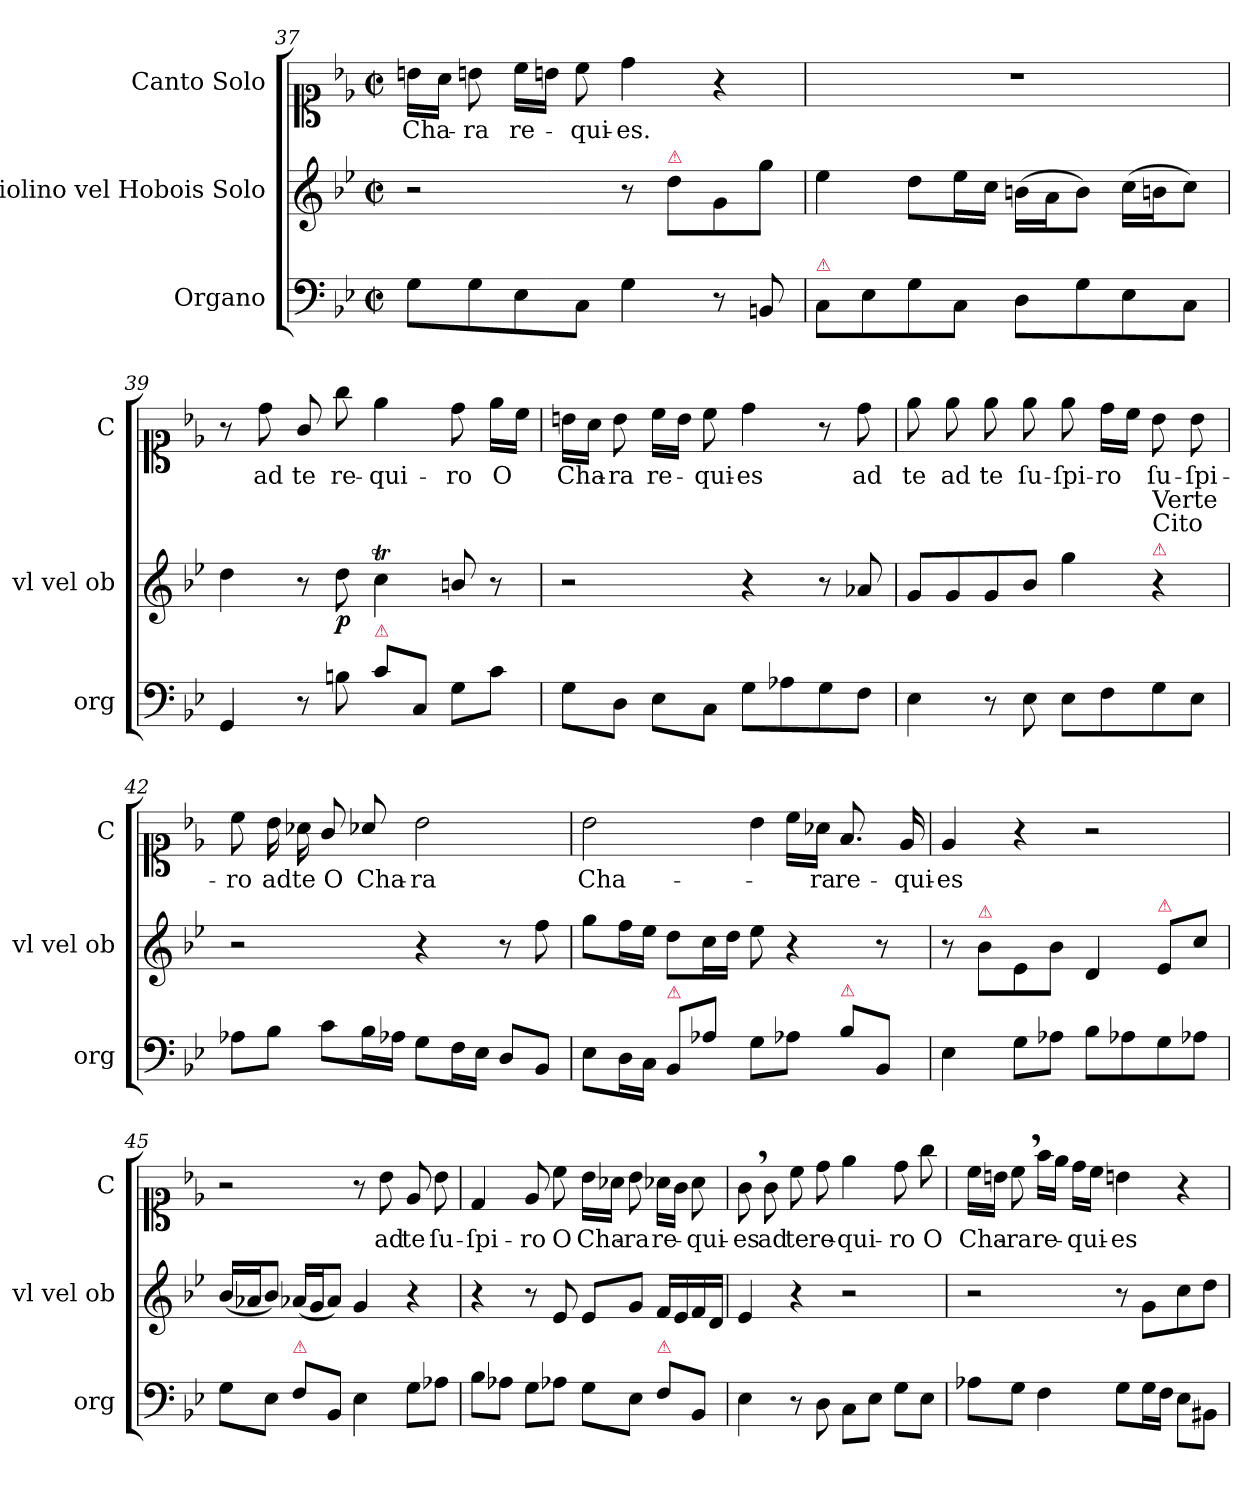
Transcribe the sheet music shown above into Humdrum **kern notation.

**kern	**kern	**dynam	**kern	**text
*part3	*part2	*part2	*part1	*part1
*staff3	*staff2	*staff2	*staff1	*staff1
*I"Organo	*I"Violino vel Hobois Solo	*	*I"Canto Solo	*
*I'org	*I'vl vel ob	*	*I'C	*
*clefF4	*clefG2	*	*clefC1	*
*k[b-e-]	*k[b-e-]	*	*k[b-e-]	*
*M2/2	*M2/2	*	*M2/2	*
*met(c|)	*met(c|)	*	*met(c|)	*
=37	=37	=37	=37	=37
8G\L	2r	.	16bn\LL	Cha-
.	.	.	16a\JJ	.
8G\	.	.	8bn\	-ra
8E-\	.	.	16cc\LL	re-
.	.	.	16bn\JJ	.
8C\J	.	.	8cc\	-qui-
4G\	8r	.	4dd\	-es.
!	!LO:TX:a:color=crimson:t=⚠	!	!	!
.	8dd\L	.	.	.
8r	8g/	.	4r	.
8BBn/	8gg\J	.	.	.
=38	=38	=38	=38	=38
!LO:TX:a:color=crimson:t=⚠	!	!	!	!
8C\L	4ee-\	.	1r	.
8E-\	.	.	.	.
8G\	8dd\L	.	.	.
8C/J	16ee-\L	.	.	.
.	16cc\JJ	.	.	.
8D\L	(>16bn\LL	.	.	.
.	16a\J	.	.	.
8G\	8b\J)	.	.	.
8E-\	(>16cc\LL	.	.	.
.	16bn\J	.	.	.
8C\J	8cc\J)	.	.	.
=39	=39	=39	=39	=39
4GG/	4dd\	.	8r	.
.	.	.	8dd\	ad
8r	8r	.	8g/	te
!	!	!LO:DY:b	!	!
8Bn\	8dd\	p	8gg\	re-
!LO:TX:a:color=crimson:t=⚠	!	!	!	!
8c\L	4ccT\	.	4ee-\	-qui-
8C/J	.	.	.	.
8G\L	8bn/	.	8dd\	-ro
8c\J	8r	.	16ee-\LL	O
.	.	.	16cc\JJ	.
=40	=40	=40	=40	=40
8G\L	2r	.	16bn\LL	Cha-
.	.	.	16a\JJ	.
8D\J	.	.	8b\	-ra
8E-\L	.	.	16cc\LL	re-
.	.	.	16b\JJ	.
8C\J	.	.	8cc\	-qui-
8G\L	4r	.	4dd\	-es
8A-X\	.	.	.	.
8G\	8r	.	8r	.
8F\J	8a-X/	.	8dd\	ad
=41	=41	=41	=41	=41
4E-\	8g/L	.	8ee-\	te
.	8g/	.	8ee-\	ad
8r	8g/	.	8ee-\	te
8E-\	8b-/J	.	8ee-\	ſu-
8E-\L	4gg\	.	8ee-\	-ſpi-
8F\	.	.	16dd\LL	-ro
.	.	.	16cc\JJ	.
!	!LO:TX:a:color=crimson:t=⚠	!	!	!
!	!LO:TX:a:t=Verte\nCito	!	!	!
8G\	4r	.	8b-\	ſu-
8E-\J	.	.	8b-\	-ſpi-
=42	=42	=42	=42	=42
8A-X\L	2r	.	8cc\	-ro
8B-\J	.	.	16b-\	ad
.	.	.	16a-X\	te
8c\L	.	.	8g/	O
16B-\L	.	.	8a-X/	Cha-
16A-X\JJ	.	.	.	.
8G\L	4r	.	2b-\	-ra
16F\L	.	.	.	.
16E-\JJ	.	.	.	.
8D/L	8r	.	.	.
8BB-/J	8ff\	.	.	.
=43	=43	=43	=43	=43
!	!	!	!	!LO:LY:i
8E-\L	8gg\L	.	2b-\	Cha-
16D\L	16ff\L	.	.	.
16C\JJ	16ee-\JJ	.	.	.
!LO:TX:a:color=crimson:t=⚠	!	!	!	!
8BB-/L	8dd\L	.	.	.
8A-X\J	16cc\L	.	.	.
.	16dd\JJ	.	.	.
!	!	!	!LO:N:vis=4	!
8G\L	8ee-\	.	8b-\	.
8A-X\J	4r	.	16cc\LL	.
!	!	!	!	!LO:LY:i
.	.	.	16a-X\JJ	-ra
!LO:TX:a:color=crimson:t=⚠	!	!	!	!
8B-\L	.	.	8.f/	re-
8BB-/J	8r	.	.	.
.	.	.	16e-/	-qui-
=44	=44	=44	=44	=44
4E-\	8r	.	4e-/	-es
!	!LO:TX:a:color=crimson:t=⚠	!	!	!
.	8b-\L	.	.	.
8G\L	8e-/	.	4r	.
8A-X\J	8b-\J	.	.	.
8B-\L	4d/	.	2r	.
8A-X\	.	.	.	.
!	!LO:TX:a:color=crimson:t=⚠	!	!	!
8G\	8e-/L	.	.	.
8A-X\J	8cc\J	.	.	.
=45	=45	=45	=45	=45
8G\L	(<16b-/LL	.	2r	.
.	16a-X/J	.	.	.
8E-\J	8b-/J)	.	.	.
!LO:TX:a:color=crimson:t=⚠	!	!	!	!
8F\L	(<16a-X/LL	.	.	.
.	16g/J	.	.	.
8BB-/J	8a-/J)	.	.	.
4E-\	4g/	.	8r	.
.	.	.	8b-\	ad
8G\L	4r	.	8e-/	te
8A-X\J	.	.	8b-\	ſu-
=46	=46	=46	=46	=46
8B-\L	4r	.	4d/	-ſpi-
8A-X\J	.	.	.	.
8G\L	8r	.	8e-/	-ro
8A-X\J	8e-/	.	8cc\	O
8G\L	8e-/L	.	16b-\LL	Cha-
.	.	.	16a-X\JJ	.
8E-\J	8g/J	.	8b-\	-ra
!LO:TX:a:color=crimson:t=⚠	!	!	!	!
8F\L	16f/LL	.	16a-X\LL	re-
.	16e-/	.	16g\JJ	.
8BB-/J	16f/	.	8a-\	-qui-
.	16d/JJ	.	.	.
=47	=47	=47	=47	=47
4E-\	4e-/	.	8g,\	-es
.	.	.	8g\	ad
8r	4r	.	8cc\	te
8D\	.	.	8dd\	re-
8C\L	2r	.	4ee-\	-qui-
8E-\J	.	.	.	.
8G\L	.	.	8dd\	-ro
8E-\J	.	.	8gg\	O
=48	=48	=48	=48	=48
8A-X\L	2r	.	16cc\LL	Cha-
.	.	.	16bn\JJ	.
8G\J	.	.	8cc,\	-ra
4F\	.	.	16ff\LL	re-
.	.	.	16ee-\JJ	.
.	.	.	16dd\LL	-qui-
.	.	.	16cc\JJ	.
8G\L	8r	.	4bn\	-es
16G\L	8g\L	.	.	.
16F\JJ	.	.	.	.
8E-\L	8cc\	.	4r	.
8BB#X\J	8dd\J	.	.	.
=	=	=	=	=
*-	*-	*-	*-	*-
